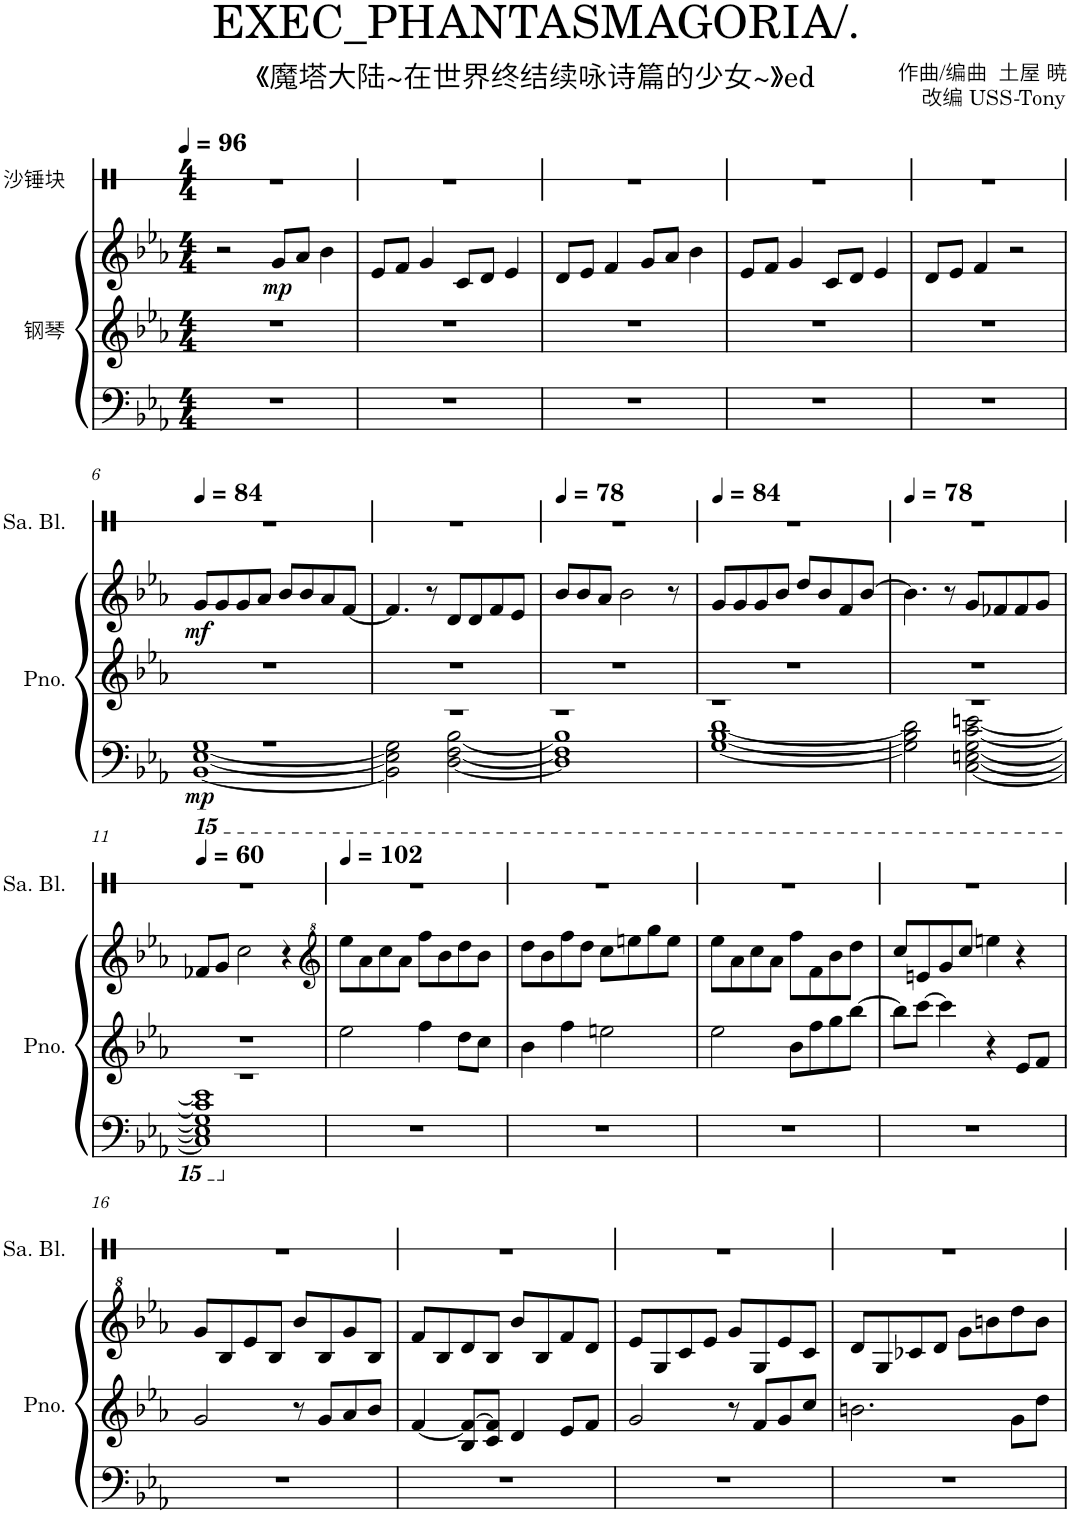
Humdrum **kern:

**kern	**kern	**kern	**dynam	**kern
*part2	*part2	*part2	*part2	*part1
*staff4	*staff3	*staff2	*staff2/3/4	*staff1
*I"钢琴	*	*	*	*I"沙锤块
*	*	*	*	*stria1
*clefF4	*clefG2	*clefG2	*	*clefX
*k[b-e-a-]	*k[b-e-a-]	*k[b-e-a-]	*	*k[]
*M4/4	*M4/4	*M4/4	*	*M4/4
*MM96	*MM96	*MM96	*	*MM96
=1	=1	=1	=1	=1
1r	1r	2r	.	1r
!	!	!	!LO:DY:b	!
.	.	8g/L	mp	.
.	.	8a-/J	.	.
.	.	4b-\	.	.
=2	=2	=2	=2	=2
1r	1r	8e-/L	.	1r
.	.	8f/J	.	.
.	.	4g/	.	.
.	.	8c/L	.	.
.	.	8d/J	.	.
.	.	4e-/	.	.
=3	=3	=3	=3	=3
1r	1r	8d/L	.	1r
.	.	8e-/J	.	.
.	.	4f/	.	.
.	.	8g/L	.	.
.	.	8a-/J	.	.
.	.	4b-\	.	.
=4	=4	=4	=4	=4
1r	1r	8e-/L	.	1r
.	.	8f/J	.	.
.	.	4g/	.	.
.	.	8c/L	.	.
.	.	8d/J	.	.
.	.	4e-/	.	.
=5	=5	=5	=5	=5
1r	1r	8d/L	.	1r
.	.	8e-/J	.	.
.	.	4f/	.	.
.	.	2r	.	.
!!LO:LB:g=z
=6	=6	=6	=6	=6
*^	*	*	*	*
*15ba	*	*	*	*	*
*v	*v	*	*	*	*
*	*	*	*	*MM84
*^	*	*	*	*
!	!	!	!	!LO:DY:b=3	!
!	!	!	!	!LO:DY:n=1:b	!
[1BBBB- [1EEE- [1GGG	1r	1r	8g/L	mp mf	1r
.	.	.	8g/	.	.
.	.	.	8g/	.	.
.	.	.	8a-/J	.	.
.	.	.	8b-/L	.	.
.	.	.	8b-/	.	.
.	.	.	8a-/	.	.
.	.	.	[8f/J	.	.
=7	=7	=7	=7	=7	=7
2BBBB-\] 2EEE-\] 2GGG\]	1r	1r	4.f/]	.	1r
.	.	.	8r	.	.
[2DDD\ [2FFF\ [2BBB-\	.	.	8d/L	.	.
.	.	.	8d/	.	.
.	.	.	8f/	.	.
.	.	.	8e-/J	.	.
=8	=8	=8	=8	=8	=8
*	*	*	*	*	*MM78
1DDD] 1FFF] 1BBB-]	1r	1r	8b-/L	.	1r
.	.	.	8b-/	.	.
.	.	.	8a-/J	.	.
.	.	.	2b-\	.	.
.	.	.	8r	.	.
=9	=9	=9	=9	=9	=9
*	*	*	*	*	*MM84
[1GGG [1BBB- [1DD	1r	1r	8g/L	.	1r
.	.	.	8g/	.	.
.	.	.	8g/	.	.
.	.	.	8b-/J	.	.
.	.	.	8dd/L	.	.
.	.	.	8b-/	.	.
.	.	.	8f/	.	.
.	.	.	[8b-/J	.	.
=10	=10	=10	=10	=10	=10
*	*	*	*	*	*MM78
2GGG\] 2BBB-\] 2DD\]	1r	1r	4.b-\]	.	1r
.	.	.	8r	.	.
[2CCC\ [2EEEn\ [2GGG\ [2CC\ [2EEn\	.	.	8g/L	.	.
.	.	.	8f-X/	.	.
.	.	.	8f-/	.	.
.	.	.	8g/J	.	.
!!LO:LB:g=z
=11	=11	=11	=11	=11	=11
*	*	*	*	*	*MM60
1CCC] 1EEE] 1GGG] 1CC] 1EE]	1r	1r	8f-X/L	.	1r
.	.	.	8g/J	.	.
.	.	.	2cc\	.	.
.	.	.	4r	.	.
*v	*v	*	*	*	*
=12	=12	=12	=12	=12
*	*	*clefG^2	*	*
*X15ba	*	*	*	*
*	*	*	*	*MM102
1r	2ee-\	8eee-\L	.	1r
.	.	8aa-\	.	.
.	.	8ccc\	.	.
.	.	8aa-\J	.	.
.	4ff\	8fff\L	.	.
.	.	8bb-\	.	.
.	8dd\L	8ddd\	.	.
.	8cc\J	8bb-\J	.	.
=13	=13	=13	=13	=13
1r	4b-\	8ddd\L	.	1r
.	.	8bb-\	.	.
.	4ff\	8fff\	.	.
.	.	8ddd\J	.	.
.	2een\	8ccc\L	.	.
.	.	8eeen\	.	.
.	.	8ggg\	.	.
.	.	8eee\J	.	.
=14	=14	=14	=14	=14
1r	2ee-\	8eee-\L	.	1r
.	.	8aa-\	.	.
.	.	8ccc\	.	.
.	.	8aa-\J	.	.
.	8b-\L	8fff\L	.	.
.	8ff\	8ff\	.	.
.	8gg\	8bb-\	.	.
.	[8bb-\J	8ddd\J	.	.
=15	=15	=15	=15	=15
1r	8bb-\L]	8ccc/L	.	1r
.	[8ccc\J	8een/	.	.
.	4ccc\]	8gg/	.	.
.	.	8ccc/J	.	.
.	4r	4eeen\	.	.
.	8e-/L	4r	.	.
.	8f/J	.	.	.
!!LO:LB:g=z
=16	=16	=16	=16	=16
1r	2g/	8gg/L	.	1r
.	.	8b-/	.	.
.	.	8ee-/	.	.
.	.	8b-/J	.	.
.	8r	8bb-/L	.	.
.	8g/L	8b-/	.	.
.	8a-/	8gg/	.	.
.	8b-/J	8b-/J	.	.
=17	=17	=17	=17	=17
1r	[4f/	8ff/L	.	1r
.	.	8b-/	.	.
.	8B-/ 8f/_L	8dd/	.	.
.	8c/ 8f/]J	8b-/J	.	.
.	4d/	8bb-/L	.	.
.	.	8b-/	.	.
.	8e-/L	8ff/	.	.
.	8f/J	8dd/J	.	.
=18	=18	=18	=18	=18
1r	2g/	8ee-/L	.	1r
.	.	8g/	.	.
.	.	8cc/	.	.
.	.	8ee-/J	.	.
.	8r	8gg/L	.	.
.	8f/L	8g/	.	.
.	8g/	8ee-/	.	.
.	8cc/J	8cc/J	.	.
=19	=19	=19	=19	=19
1r	2.bn\	8dd/L	.	1r
.	.	8g/	.	.
.	.	8cc-X/	.	.
.	.	8dd/J	.	.
.	.	8gg\L	.	.
.	.	8bbn\	.	.
.	8g\L	8ddd\	.	.
.	8dd\J	8bb\J	.	.
=	=	=	=	=
*-	*-	*-	*-	*-
